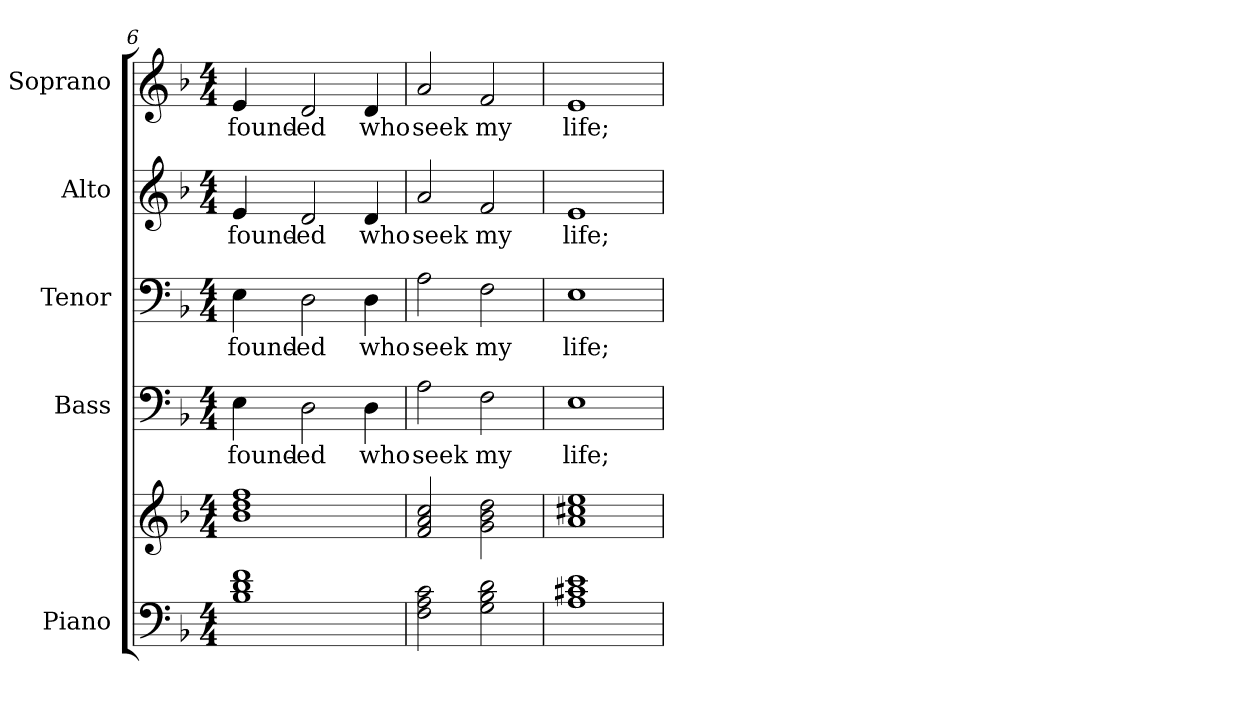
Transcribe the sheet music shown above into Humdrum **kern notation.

**kern	**kern	**kern	**text	**kern	**text	**kern	**text	**kern	**text
*part5	*part5	*part4	*part4	*part3	*part3	*part2	*part2	*part1	*part1
*staff6	*staff5	*staff4	*staff4	*staff3	*staff3	*staff2	*staff2	*staff1	*staff1
*I"Piano	*	*I"Bass	*	*I"Tenor	*	*I"Alto	*	*I"Soprano	*
*I'Pno.	*	*I'B.	*	*I'T.	*	*I'A.	*	*I'S.	*
*clefF4	*clefG2	*clefF4	*	*clefF4	*	*clefG2	*	*clefG2	*
*k[b-]	*k[b-]	*k[b-]	*	*k[b-]	*	*k[b-]	*	*k[b-]	*
*F:	*F:	*F:	*	*F:	*	*F:	*	*F:	*
*M4/4	*M4/4	*M4/4	*	*M4/4	*	*M4/4	*	*M4/4	*
=6	=6	=6	=6	=6	=6	=6	=6	=6	=6
!	!	!	!LO:LY:b:color=#000000	!	!	!	!	!	!
!	!	!	!	!	!LO:LY:b:color=#000000	!	!	!	!
!	!	!	!	!	!	!	!LO:LY:b:color=#000000	!	!
!	!	!	!	!	!	!	!	!	!LO:LY:b:color=#000000
1B-i 1di 1fi	1b-i 1ddi 1ffi	4Ei\	-found-	4Ei\	-found-	4ei/	-found-	4ei/	-found-
!	!	!	!LO:LY:b:color=#000000	!	!	!	!	!	!
!	!	!	!	!	!LO:LY:b:color=#000000	!	!	!	!
!	!	!	!	!	!	!	!LO:LY:b:color=#000000	!	!
!	!	!	!	!	!	!	!	!	!LO:LY:b:color=#000000
.	.	2Di\	-ed	2Di\	-ed	2di/	-ed	2di/	-ed
!	!	!	!LO:LY:b:color=#000000	!	!	!	!	!	!
!	!	!	!	!	!LO:LY:b:color=#000000	!	!	!	!
!	!	!	!	!	!	!	!LO:LY:b:color=#000000	!	!
!	!	!	!	!	!	!	!	!	!LO:LY:b:color=#000000
.	.	4Di\	who	4Di\	who	4di/	who	4di/	who
!!LO:PB:g=z
=7	=7	=7	=7	=7	=7	=7	=7	=7	=7
!	!	!	!LO:LY:b:color=#000000	!	!	!	!	!	!
!	!	!	!	!	!LO:LY:b:color=#000000	!	!	!	!
!	!	!	!	!	!	!	!LO:LY:b:color=#000000	!	!
!	!	!	!	!	!	!	!	!	!LO:LY:b:color=#000000
2Fi\ 2Ai 2ci	2fi/ 2ai 2cci	2Ai\	seek	2Ai\	seek	2ai/	seek	2ai/	seek
!	!	!	!LO:LY:b:color=#000000	!	!	!	!	!	!
!	!	!	!	!	!LO:LY:b:color=#000000	!	!	!	!
!	!	!	!	!	!	!	!LO:LY:b:color=#000000	!	!
!	!	!	!	!	!	!	!	!	!LO:LY:b:color=#000000
2Gi\ 2B-i 2di	2gi\ 2b-i 2ddi	2Fi\	my	2Fi\	my	2fi/	my	2fi/	my
=8	=8	=8	=8	=8	=8	=8	=8	=8	=8
!	!	!	!LO:LY:b:color=#000000	!	!	!	!	!	!
!	!	!	!	!	!LO:LY:b:color=#000000	!	!	!	!
!	!	!	!	!	!	!	!LO:LY:b:color=#000000	!	!
!	!	!	!	!	!	!	!	!	!LO:LY:b:color=#000000
1Ai 1c#Xi 1ei	1ai 1cc#Xi 1eei	1Ei	life;	1Ei	life;	1ei	life;	1ei	life;
=	=	=	=	=	=	=	=	=	=
*-	*-	*-	*-	*-	*-	*-	*-	*-	*-
